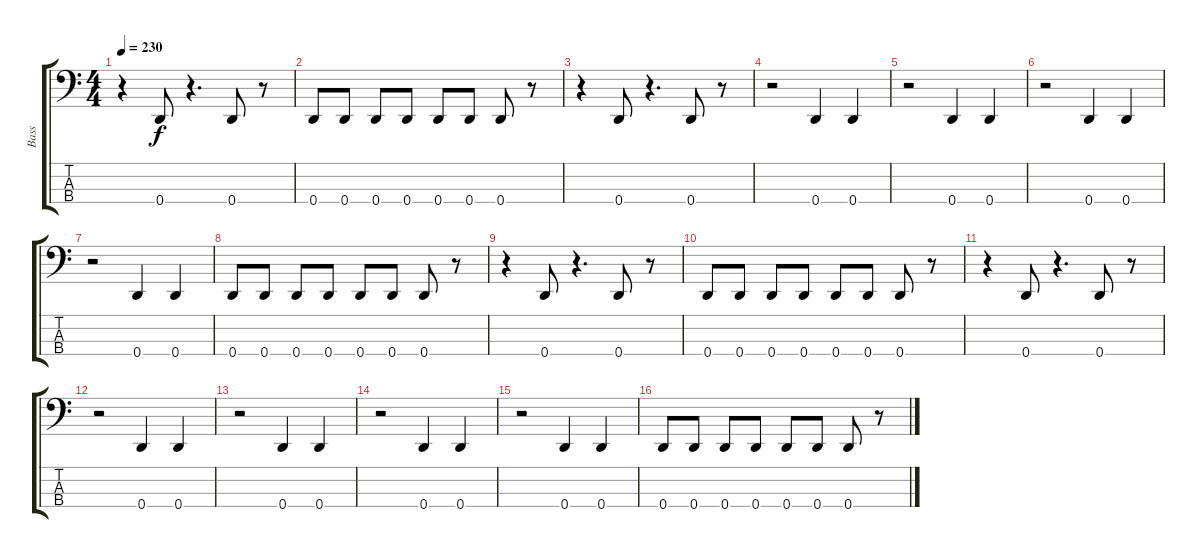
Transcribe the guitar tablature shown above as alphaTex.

\track ("Bass" "Bass") {instrument electricbasspick}
\staff {score tabs}
\tuning (F2 C2 G1 D1) {hide}
\ts (4 4)
\tempo 230
\clef f4
\ks c
r.4{dy f} 0.4.8 r.4{d} 0.4.8 r.8 |
0.4.8 0.4.8 0.4.8 0.4.8 0.4.8 0.4.8 0.4.8 r.8 |
r.4 0.4.8 r.4{d} 0.4.8 r.8 |
r.2 0.4.4 0.4.4 |
r.2 0.4.4 0.4.4 |
r.2 0.4.4 0.4.4 |
r.2 0.4.4 0.4.4 |
0.4.8 0.4.8 0.4.8 0.4.8 0.4.8 0.4.8 0.4.8 r.8 |
r.4 0.4.8 r.4{d} 0.4.8 r.8 |
0.4.8 0.4.8 0.4.8 0.4.8 0.4.8 0.4.8 0.4.8 r.8 |
r.4 0.4.8 r.4{d} 0.4.8 r.8 |
r.2 0.4.4 0.4.4 |
r.2 0.4.4 0.4.4 |
r.2 0.4.4 0.4.4 |
r.2 0.4.4 0.4.4 |
0.4.8 0.4.8 0.4.8 0.4.8 0.4.8 0.4.8 0.4.8 r.8
